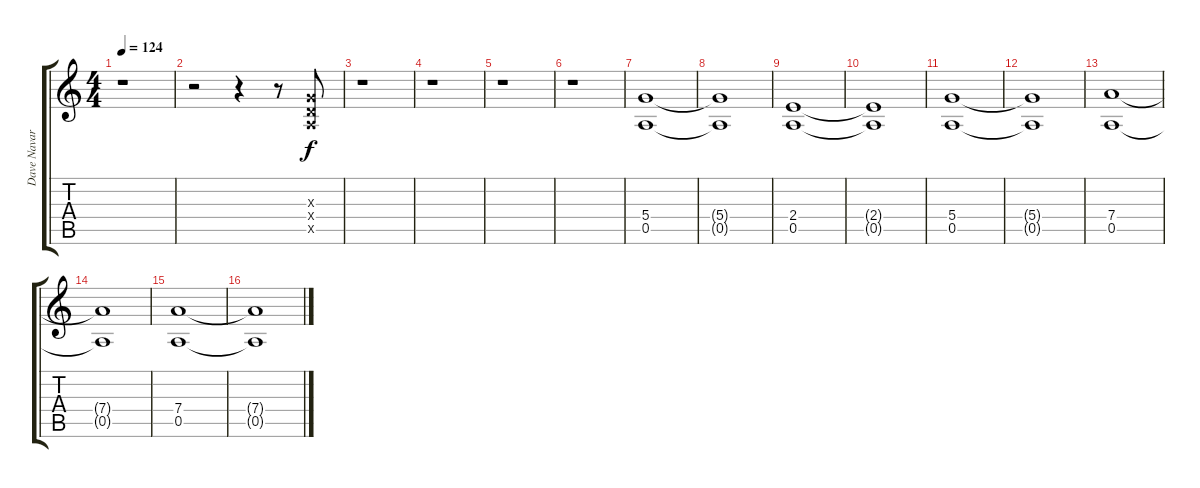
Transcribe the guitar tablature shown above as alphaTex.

\track ("Dave Navarro 1" "Dave Navar") {instrument electricguitarjazz}
\staff {score tabs}
\tuning (E4 B3 G3 D3 A2 E2) {hide}
\ts (4 4)
\tempo 124
\tempo 88
\tempo 124
\clef g2
\ks c
r.1{dy f instrument electricguitarjazz} |
r.2 r.4 r.8 (0.3{x} 0.4{x} 0.5{x}).8{instrument guitarfretnoise} |
r.1 |
r.1 |
r.1 |
r.1 |
(5.4 0.5).1{instrument electricguitarjazz} |
(5.4{t} 0.5{t}).1 |
(2.4 0.5).1 |
(2.4{t} 0.5{t}).1 |
(5.4 0.5).1 |
(5.4{t} 0.5{t}).1 |
(7.4 0.5).1 |
(7.4{t} 0.5{t}).1 |
(7.4 0.5).1 |
(7.4{t} 0.5{t}).1
